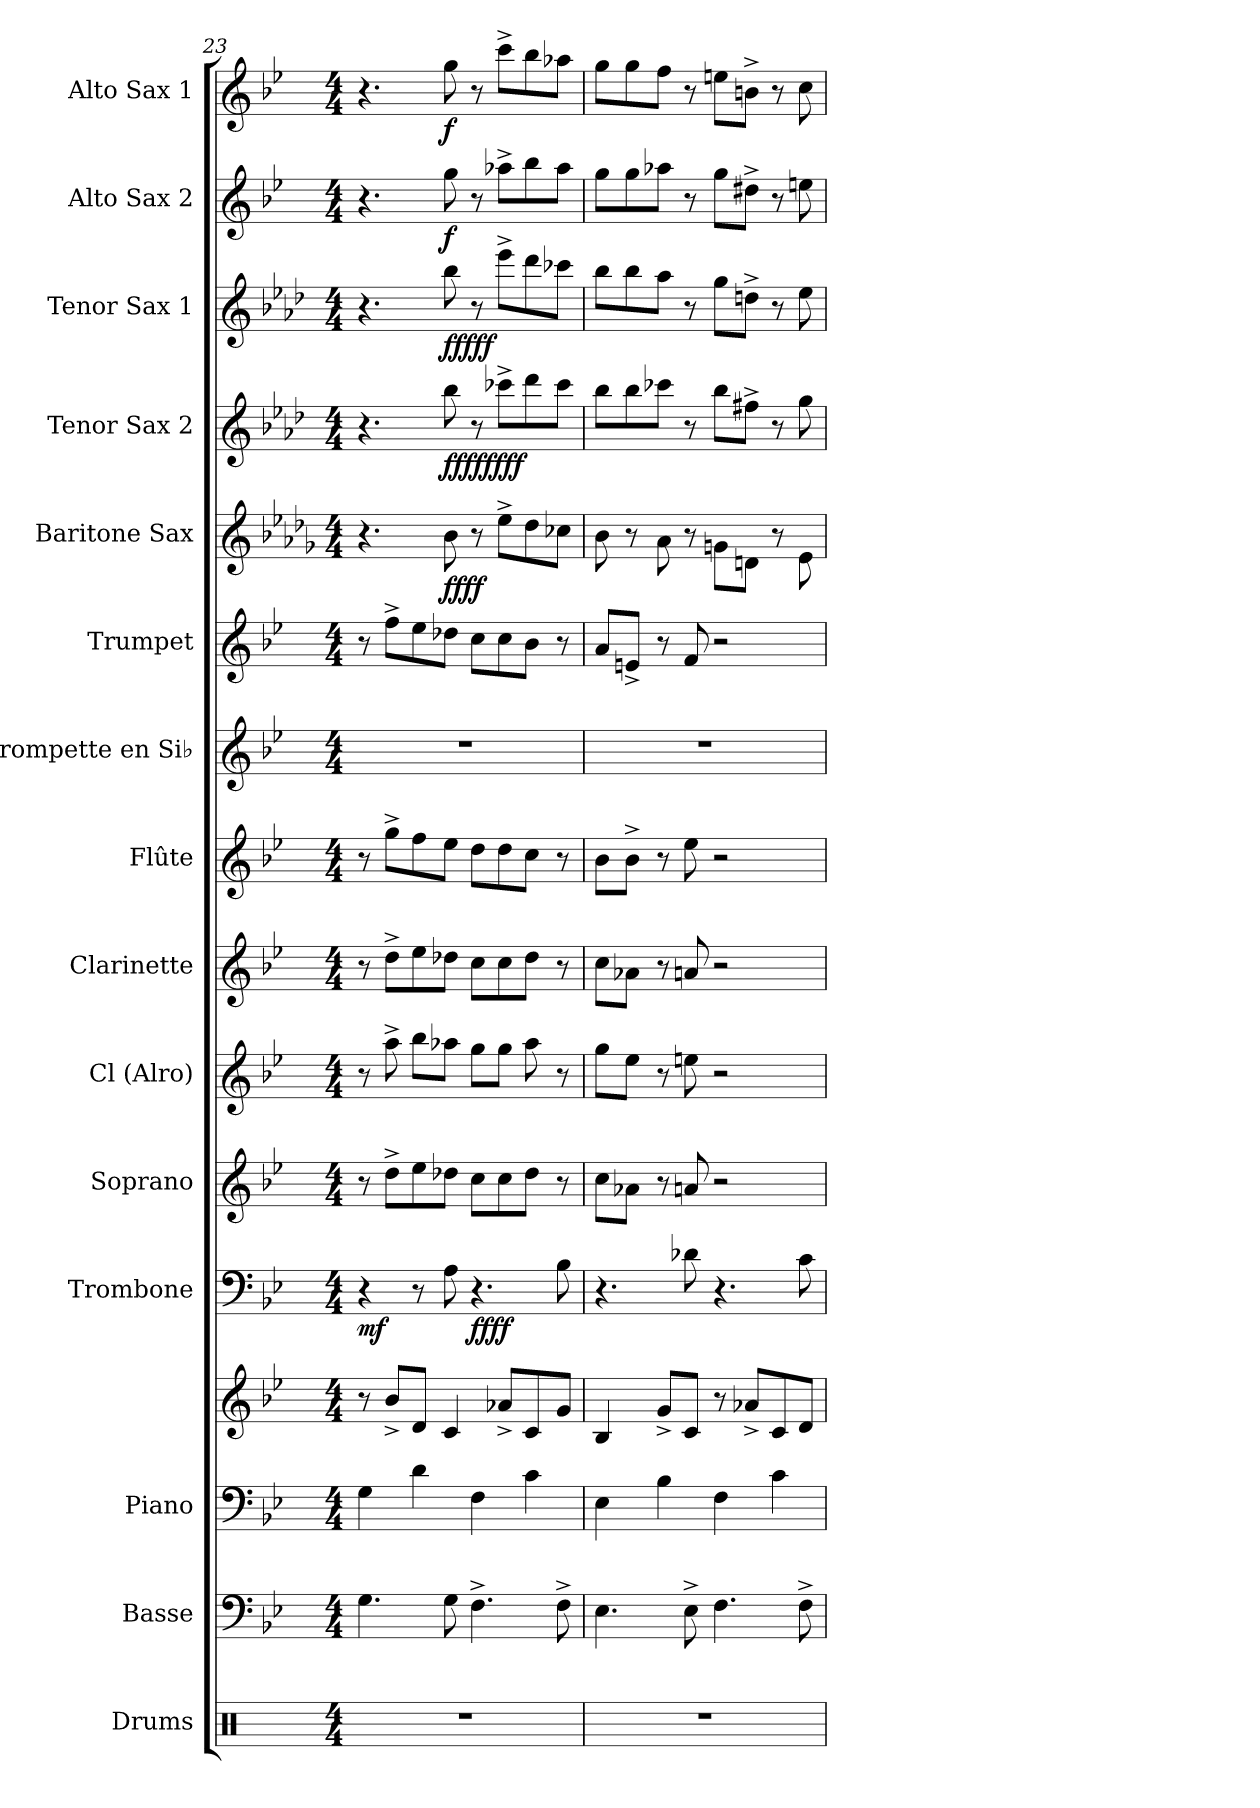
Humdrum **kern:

**kern	**kern	**kern	**kern	**kern	**dynam	**kern	**kern	**kern	**kern	**kern	**kern	**kern	**dynam	**kern	**dynam	**kern	**dynam	**kern	**dynam	**kern	**dynam
*part15	*part14	*part13	*part13	*part12	*part12	*part11	*part10	*part9	*part8	*part7	*part6	*part5	*part5	*part4	*part4	*part3	*part3	*part2	*part2	*part1	*part1
*staff16	*staff15	*staff14	*staff13	*staff12	*staff12	*staff11	*staff10	*staff9	*staff8	*staff7	*staff6	*staff5	*staff5	*staff4	*staff4	*staff3	*staff3	*staff2	*staff2	*staff1	*staff1
*I"Drums	*I"Basse	*I"Piano	*	*I"Trombone	*	*I"Soprano	*I"Cl (Alro)	*I"Clarinette	*I"Flûte	*I"Trompette en Si♭	*I"Trumpet	*I"Baritone Sax	*	*I"Tenor Sax 2	*	*I"Tenor Sax 1	*	*I"Alto Sax 2	*	*I"Alto Sax 1	*
*	*I'B	*I'P	*	*I'Tb	*	*I'Sop	*I'Cla	*I'Cl	*I'Fl.	*I'Tromp. Si♭	*I'Tp	*I'Bar	*	*	*	*	*	*I'Sa2	*	*I'Sa1	*
!!LO:PB:g=z
*clefX	*clefF4	*clefF4	*clefG2	*clefF4	*	*clefG2	*clefG2	*clefG2	*clefG2	*clefG2	*clefG2	*clefG2	*	*clefG2	*	*clefG2	*	*clefG2	*	*clefG2	*
*	*ITrd7c12	*	*	*	*	*ITrd1c2	*ITrd5c9	*ITrd1c2	*	*ITrd1c2	*ITrd1c2	*ITrd12c21	*	*ITrd8c14	*	*ITrd8c14	*	*ITrd5c9	*	*ITrd5c9	*
*k[]	*k[b-e-]	*k[b-e-]	*k[b-e-]	*k[b-e-]	*	*k[b-e-a-d-]	*k[b-e-a-d-g-]	*k[b-e-a-d-]	*k[b-e-]	*k[b-e-a-d-]	*k[b-e-a-d-]	*k[b-e-a-d-g-]	*	*k[b-e-a-d-]	*	*k[b-e-a-d-]	*	*k[b-e-a-d-g-]	*	*k[b-e-a-d-g-]	*
*M4/4	*M4/4	*M4/4	*M4/4	*M4/4	*	*M4/4	*M4/4	*M4/4	*M4/4	*M4/4	*M4/4	*M4/4	*	*M4/4	*	*M4/4	*	*M4/4	*	*M4/4	*
=23	=23	=23	=23	=23	=23	=23	=23	=23	=23	=23	=23	=23	=23	=23	=23	=23	=23	=23	=23	=23	=23
!	!	!	!	!	!LO:DY:b	!	!	!	!	!	!	!	!	!	!	!	!	!	!	!	!
1r	4.GG\	4G\	8r	4r	mf	8r	8r	8r	8r	1r	8r	4.r	.	4.r	.	4.r	.	4.r	.	4.r	.
.	.	.	8b-^/L	.	.	8cc^\L	8cc^\	8cc^\L	8gg^\L	.	8ee-^\L	.	.	.	.	.	.	.	.	.	.
.	.	4d\	8d/J	8r	.	8dd-\	8dd-\L	8dd-\	8ff\	.	8dd-\	.	.	.	.	.	.	.	.	.	.
!	!	!	!	!	!	!	!	!	!	!	!	!	!LO:DY:b	!	!	!	!	!	!	!	!
!	!	!	!	!	!	!	!	!	!	!	!	!	!LO:DY:n=1:b	!	!	!	!	!	!	!	!
!	!	!	!	!	!	!	!	!	!	!	!	!	!LO:DY:n=2:b	!	!	!	!	!	!	!	!
!	!	!	!	!	!	!	!	!	!	!	!	!	!LO:DY:n=3:b	!	!LO:DY:b	!	!	!	!	!	!
!	!	!	!	!	!	!	!	!	!	!	!	!	!	!	!LO:DY:n=1:b	!	!	!	!	!	!
!	!	!	!	!	!	!	!	!	!	!	!	!	!	!	!LO:DY:n=2:b	!	!	!	!	!	!
!	!	!	!	!	!	!	!	!	!	!	!	!	!	!	!LO:DY:n=3:b	!	!	!	!	!	!
!	!	!	!	!	!	!	!	!	!	!	!	!	!	!	!LO:DY:n=4:b	!	!	!	!	!	!
!	!	!	!	!	!	!	!	!	!	!	!	!	!	!	!LO:DY:n=5:b	!	!	!	!	!	!
!	!	!	!	!	!	!	!	!	!	!	!	!	!	!	!LO:DY:n=6:b	!	!	!	!	!	!
!	!	!	!	!	!	!	!	!	!	!	!	!	!	!	!LO:DY:n=7:b	!	!LO:DY:b	!	!	!	!
!	!	!	!	!	!	!	!	!	!	!	!	!	!	!	!	!	!LO:DY:n=1:b	!	!	!	!
!	!	!	!	!	!	!	!	!	!	!	!	!	!	!	!	!	!LO:DY:n=2:b	!	!	!	!
!	!	!	!	!	!	!	!	!	!	!	!	!	!	!	!	!	!LO:DY:n=3:b	!	!	!	!
!	!	!	!	!	!	!	!	!	!	!	!	!	!	!	!	!	!LO:DY:n=4:b	!	!LO:DY:b	!	!LO:DY:b
.	8GG\	.	4c/	8A\	.	8cc-X\J	8cc-X\J	8cc-X\J	8ee-\J	.	8cc-X\J	8B-\	f f f f	8b-\	f f f f f f f f	8b-\	f f f f f	8b-\	f	8b-\	f
!	!	!	!	!	!LO:DY:b	!	!	!	!	!	!	!	!	!	!	!	!	!	!	!	!
!	!	!	!	!	!LO:DY:n=1:b	!	!	!	!	!	!	!	!	!	!	!	!	!	!	!	!
!	!	!	!	!	!LO:DY:n=2:b	!	!	!	!	!	!	!	!	!	!	!	!	!	!	!	!
!	!	!	!	!	!LO:DY:n=3:b	!	!	!	!	!	!	!	!	!	!	!	!	!	!	!	!
.	4.FF^\	4F\	.	4.r	f f f f	8b-\L	8b-\L	8b-\L	8dd\L	.	8b-\L	8r	.	8r	.	8r	.	8r	.	8r	.
.	.	.	8a-X^/L	.	.	8b-\	8b-\J	8b-\	8dd\	.	8b-\	8e-^\L	.	8cc-X^\L	.	8ee-^\L	.	8cc-X^\L	.	8ee-^\L	.
.	.	4c\	8c/	.	.	8cc-\J	8cc-\	8cc-\J	8cc\J	.	8a-\J	8d-\	.	8dd-\	.	8dd-\	.	8dd-\	.	8dd-\	.
.	8FF^\	.	8g/J	8B-\	.	8r	8r	8r	8r	.	8r	8c-X\J	.	8cc-\J	.	8cc-X\J	.	8cc-\J	.	8cc-X\J	.
=24	=24	=24	=24	=24	=24	=24	=24	=24	=24	=24	=24	=24	=24	=24	=24	=24	=24	=24	=24	=24	=24
!	!	!	!	!	!LO:DY:b	!	!	!	!	!	!	!	!	!	!	!	!	!	!	!	!
!	!	!	!	!	!LO:DY:n=1:b	!	!	!	!	!	!	!	!	!	!	!	!	!	!	!	!
1r	4.EE-\	4E-\	4B-/	4.r	mp mp	8b-\L	8b-\L	8b-\L	8b-\L	1r	8g/L	8B-\	.	8b-\L	.	8b-\L	.	8b-\L	.	8b-\L	.
.	.	.	.	.	.	8g-X\J	8g-\J	8g-X\J	8b-^\J	.	8dn^/J	8r	.	8b-\	.	8b-\	.	8b-\	.	8b-\	.
.	.	4B-\	8g^/L	.	.	8r	8r	8r	8r	.	8r	8A-\	.	8cc-X\J	.	8a-\J	.	8cc-X\J	.	8a-\J	.
.	8EE-^\	.	8c/J	8d-X\	.	8gn/	8gn\	8gn/	8ee-\	.	8e-/	8r	.	8r	.	8r	.	8r	.	8r	.
.	4.FF\	4F\	8r	4.r	.	2r	2r	2r	2r	.	2r	8Gn\L	.	8b-\L	.	8g\L	.	8b-\L	.	8gn\L	.
.	.	.	8a-X^/L	.	.	.	.	.	.	.	.	8Dn\J	.	8f#X^\J	.	8dn^\J	.	8f#X^\J	.	8dn^\J	.
.	.	4c\	8c/	.	.	.	.	.	.	.	.	8r	.	8r	.	8r	.	8r	.	8r	.
.	8FF^\	.	8d/J	8c\	.	.	.	.	.	.	.	8E-\	.	8g\	.	8e-\	.	8gn\	.	8e-\	.
=	=	=	=	=	=	=	=	=	=	=	=	=	=	=	=	=	=	=	=	=	=
*-	*-	*-	*-	*-	*-	*-	*-	*-	*-	*-	*-	*-	*-	*-	*-	*-	*-	*-	*-	*-	*-
